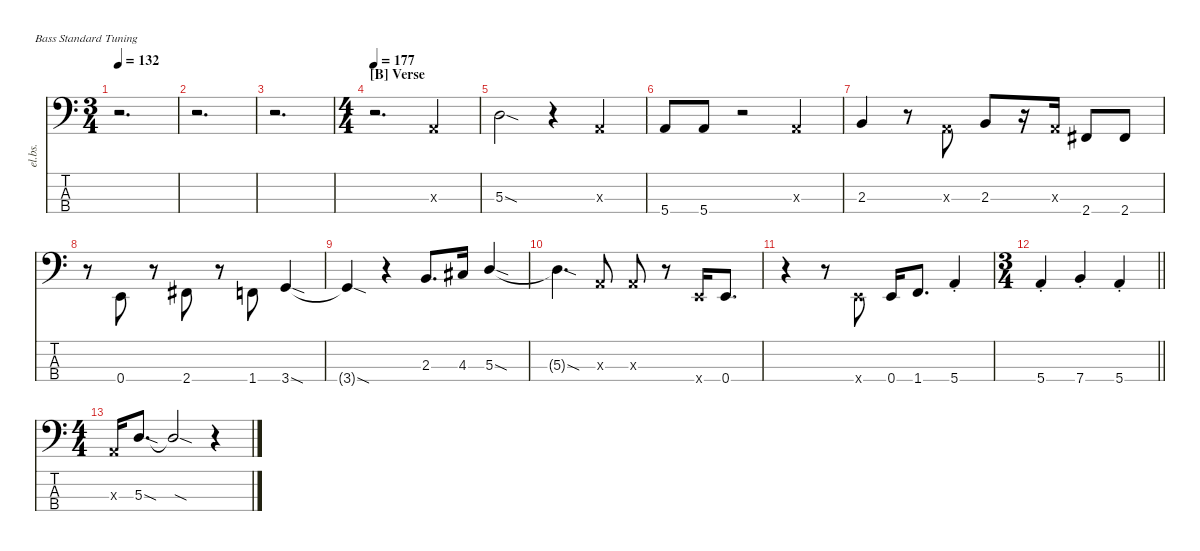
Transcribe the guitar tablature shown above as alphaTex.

\defaultSystemsLayout 4
\hideDynamics
\bracketExtendMode nobrackets
\track ("Electric Bass" "el.bs.") {mute instrument electricbassfinger}
\staff {score tabs}
\tuning (G2 D2 A1 E1)
\ts (3 4)
\beaming (8 2 2 2)
\tempo 132
\clef f4
\ks c
r.2{d dy mf beam Down} |
r.2{d beam Down} |
r.2{d beam Down} |
\ts (4 4)
\beaming (8 2 2 2 2)
\section ("B" "Verse")
\tempo 177
r.2{d beam Down} 0.3{x}.4{beam Up} |
5.3{sod}.2{beam Down} r.4{beam Down} 0.3{x}.4{beam Up} |
5.4.8{beam Up} 5.4.8{beam Up} r.2{beam Down} 0.3{x}.4{beam Up} |
2.3.4{beam Up} r.8{beam Down} 0.3{x}.8{beam Up} 2.3.8{beam Up} r.16{beam Up} 0.3{x}.16{beam Up} 2.4{acc #}.8{beam Up} 2.4{acc #}.8{beam Up} |
r.8{beam Down} 0.4.8{beam Up} r.8{beam Down} 2.4{acc #}.8{beam Up} r.8{beam Down} 1.4.8{beam Up} 3.4{sod}.4{beam Up} |
3.4{sod t}.4{beam Up} r.4{beam Down} 2.3.8{d beam Up} 4.3{acc #}.16{beam Up} 5.3{sod}.4{beam Up} |
5.3{sod t}.4{d beam Down} 0.3{x}.8{beam Up} 0.3{x}.8{beam Up} r.8{beam Down} 0.4{x}.16{beam Up} 0.4.8{d beam Up} |
r.4{beam Down} r.8{beam Down} 0.4{x}.8{beam Up} 0.4.16{beam Up} 1.4.8{d beam Up} 5.4{st}.4{beam Up} |
\ts (3 4)
\beaming (8 2 2 2)
\barLineRight lightlight
5.4{st}.4{beam Up} 7.4{st}.4{beam Up} 5.4{st}.4{beam Up} |
\ts (4 4)
\beaming (8 2 2 2 2)
0.3{x}.16{beam Up} 5.3{sod}.8{d beam Up} 5.3{sod t}.2{beam Up} r.4{beam Down}
